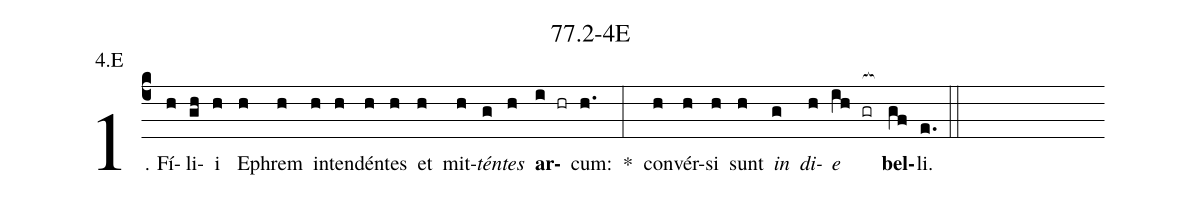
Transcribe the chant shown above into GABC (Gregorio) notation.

name: 77.2-4E;
annotation: 4.E;
%%
(c4)1. Fí(h)li(gh)i(h) E(h)phrem(h) in(h)ten(h)dén(h)tes(h) et(h) mit(h)<i>tén</i>(g)<i>tes</i>(h) <b>ar</b>(i hr)cum:(h.) *(:) con(h)vér(h)si(h) sunt(h) <i>in</i>(g) <i>di</i>(h)<i>e</i>(ih gr[ocb:1{]) <b>bel</b>(gf[ocb:0}])li.(e.) (::)


%E(h) u(g) o(h) u(ih) a(gf) e.(e.) (::)
